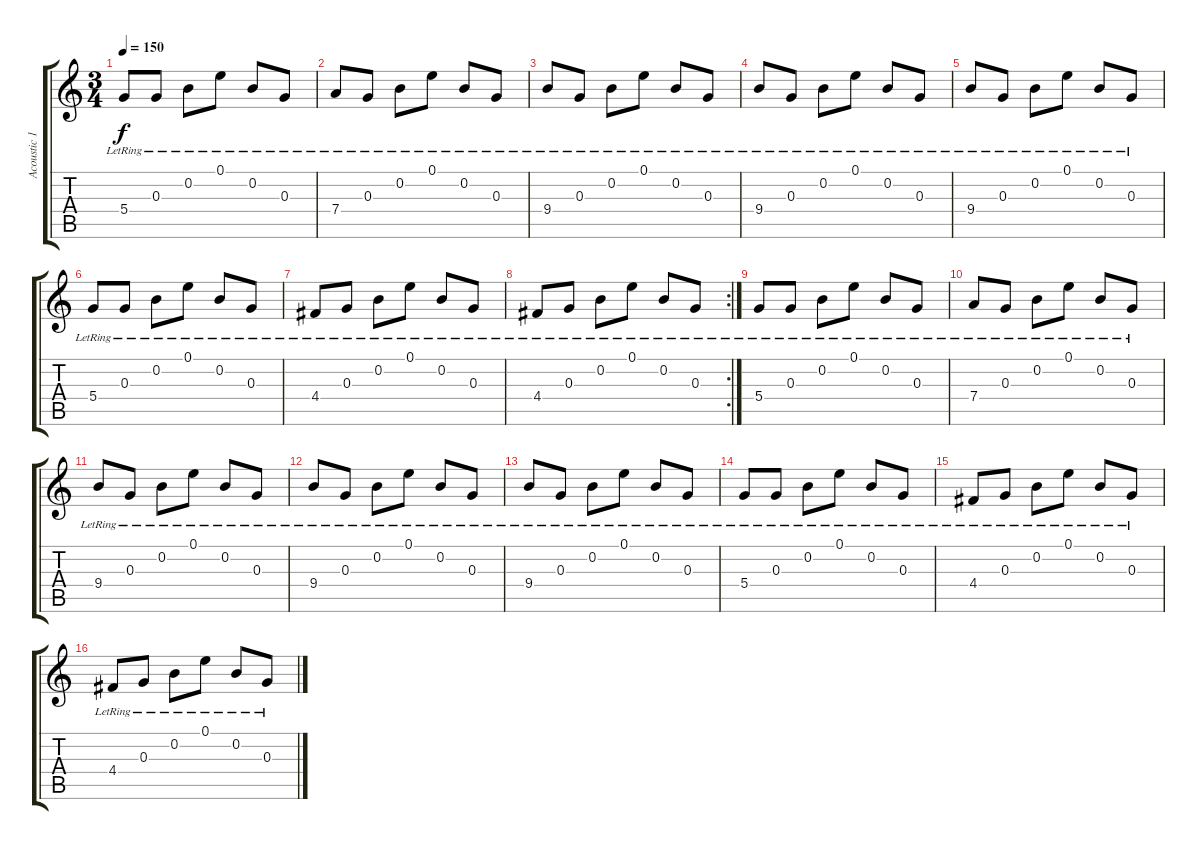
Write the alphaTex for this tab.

\track ("Acoustic 1" "Acoustic 1") {instrument acousticguitarnylon}
\staff {score tabs}
\tuning (E4 B3 G3 D3 A2 E2) {hide}
\ts (3 4)
\tempo 150
\clef g2
\ks c
5.4{lr}.8{dy f instrument acousticguitarnylon} 0.3{lr}.8 0.2{lr}.8 0.1{lr}.8 0.2{lr}.8 0.3{lr}.8 |
7.4{lr}.8 0.3{lr}.8 0.2{lr}.8 0.1{lr}.8 0.2{lr}.8 0.3{lr}.8 |
9.4{lr}.8 0.3{lr}.8 0.2{lr}.8 0.1{lr}.8 0.2{lr}.8 0.3{lr}.8 |
9.4{lr}.8 0.3{lr}.8 0.2{lr}.8 0.1{lr}.8 0.2{lr}.8 0.3{lr}.8 |
9.4{lr}.8 0.3{lr}.8 0.2{lr}.8 0.1{lr}.8 0.2{lr}.8 0.3{lr}.8 |
5.4{lr}.8 0.3{lr}.8 0.2{lr}.8 0.1{lr}.8 0.2{lr}.8 0.3{lr}.8 |
4.4{lr}.8 0.3{lr}.8 0.2{lr}.8 0.1{lr}.8 0.2{lr}.8 0.3{lr}.8 |
\rc 2
4.4{lr}.8 0.3{lr}.8 0.2{lr}.8 0.1{lr}.8 0.2{lr}.8 0.3{lr}.8 |
5.4{lr}.8 0.3{lr}.8 0.2{lr}.8 0.1{lr}.8 0.2{lr}.8 0.3{lr}.8 |
7.4{lr}.8 0.3{lr}.8 0.2{lr}.8 0.1{lr}.8 0.2{lr}.8 0.3{lr}.8 |
9.4{lr}.8 0.3{lr}.8 0.2{lr}.8 0.1{lr}.8 0.2{lr}.8 0.3{lr}.8 |
9.4{lr}.8 0.3{lr}.8 0.2{lr}.8 0.1{lr}.8 0.2{lr}.8 0.3{lr}.8 |
9.4{lr}.8 0.3{lr}.8 0.2{lr}.8 0.1{lr}.8 0.2{lr}.8 0.3{lr}.8 |
5.4{lr}.8 0.3{lr}.8 0.2{lr}.8 0.1{lr}.8 0.2{lr}.8 0.3{lr}.8 |
4.4{lr}.8 0.3{lr}.8 0.2{lr}.8 0.1{lr}.8 0.2{lr}.8 0.3{lr}.8 |
4.4{lr}.8 0.3{lr}.8 0.2{lr}.8 0.1{lr}.8 0.2{lr}.8 0.3{lr}.8
